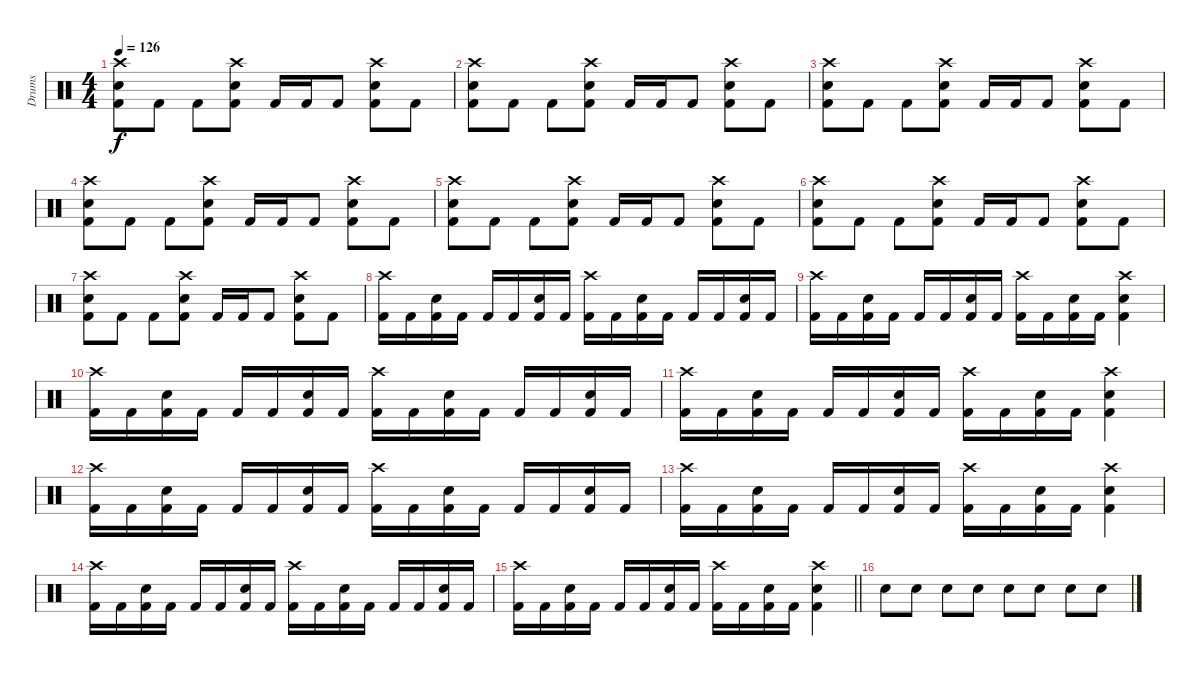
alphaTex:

\track ("Drums" "Drums") {instrument percussion}
\staff {score}
\articulation defaults
\ts (4 4)
\tempo 126
\clef neutral
\ks c
("Crash high (hit)" "Snare (hit) 2" "Kick (hit) 2").8{dy f} "Kick (hit) 2".8 "Kick (hit) 2".8 ("Crash high (hit)" "Snare (hit) 2" "Kick (hit) 2").8 "Kick (hit) 2".16 "Kick (hit) 2".16 "Kick (hit) 2".8 ("Crash high (hit)" "Snare (hit) 2" "Kick (hit) 2").8 "Kick (hit) 2".8 |
("Crash high (hit)" "Snare (hit) 2" "Kick (hit) 2").8 "Kick (hit) 2".8 "Kick (hit) 2".8 ("Crash high (hit)" "Snare (hit) 2" "Kick (hit) 2").8 "Kick (hit) 2".16 "Kick (hit) 2".16 "Kick (hit) 2".8 ("Crash high (hit)" "Snare (hit) 2" "Kick (hit) 2").8 "Kick (hit) 2".8 |
("Crash high (hit)" "Snare (hit) 2" "Kick (hit) 2").8 "Kick (hit) 2".8 "Kick (hit) 2".8 ("Crash high (hit)" "Snare (hit) 2" "Kick (hit) 2").8 "Kick (hit) 2".16 "Kick (hit) 2".16 "Kick (hit) 2".8 ("Crash high (hit)" "Snare (hit) 2" "Kick (hit) 2").8 "Kick (hit) 2".8 |
("Crash high (hit)" "Snare (hit) 2" "Kick (hit) 2").8 "Kick (hit) 2".8 "Kick (hit) 2".8 ("Crash high (hit)" "Snare (hit) 2" "Kick (hit) 2").8 "Kick (hit) 2".16 "Kick (hit) 2".16 "Kick (hit) 2".8 ("Crash high (hit)" "Snare (hit) 2" "Kick (hit) 2").8 "Kick (hit) 2".8 |
("Crash high (hit)" "Snare (hit) 2" "Kick (hit) 2").8 "Kick (hit) 2".8 "Kick (hit) 2".8 ("Crash high (hit)" "Snare (hit) 2" "Kick (hit) 2").8 "Kick (hit) 2".16 "Kick (hit) 2".16 "Kick (hit) 2".8 ("Crash high (hit)" "Snare (hit) 2" "Kick (hit) 2").8 "Kick (hit) 2".8 |
("Crash high (hit)" "Snare (hit) 2" "Kick (hit) 2").8 "Kick (hit) 2".8 "Kick (hit) 2".8 ("Crash high (hit)" "Snare (hit) 2" "Kick (hit) 2").8 "Kick (hit) 2".16 "Kick (hit) 2".16 "Kick (hit) 2".8 ("Crash high (hit)" "Snare (hit) 2" "Kick (hit) 2").8 "Kick (hit) 2".8 |
("Crash high (hit)" "Snare (hit) 2" "Kick (hit) 2").8 "Kick (hit) 2".8 "Kick (hit) 2".8 ("Crash high (hit)" "Snare (hit) 2" "Kick (hit) 2").8 "Kick (hit) 2".16 "Kick (hit) 2".16 "Kick (hit) 2".8 ("Crash high (hit)" "Snare (hit) 2" "Kick (hit) 2").8 "Kick (hit) 2".8 |
("Crash high (hit)" "Kick (hit) 2").16 "Kick (hit) 2".16 ("Snare (hit) 2" "Kick (hit) 2").16 "Kick (hit) 2".16 "Kick (hit) 2".16 "Kick (hit) 2".16 ("Snare (hit) 2" "Kick (hit) 2").16 "Kick (hit) 2".16 ("Crash high (hit)" "Kick (hit) 2").16 "Kick (hit) 2".16 ("Snare (hit) 2" "Kick (hit) 2").16 "Kick (hit) 2".16 "Kick (hit) 2".16 "Kick (hit) 2".16 ("Snare (hit) 2" "Kick (hit) 2").16 "Kick (hit) 2".16 |
("Crash high (hit)" "Kick (hit) 2").16 "Kick (hit) 2".16 ("Snare (hit) 2" "Kick (hit) 2").16 "Kick (hit) 2".16 "Kick (hit) 2".16 "Kick (hit) 2".16 ("Snare (hit) 2" "Kick (hit) 2").16 "Kick (hit) 2".16 ("Crash high (hit)" "Kick (hit) 2").16 "Kick (hit) 2".16 ("Snare (hit) 2" "Kick (hit) 2").16 "Kick (hit) 2".16 ("Crash high (hit)" "Snare (hit) 2" "Kick (hit) 2").4 |
("Crash high (hit)" "Kick (hit) 2").16 "Kick (hit) 2".16 ("Snare (hit) 2" "Kick (hit) 2").16 "Kick (hit) 2".16 "Kick (hit) 2".16 "Kick (hit) 2".16 ("Snare (hit) 2" "Kick (hit) 2").16 "Kick (hit) 2".16 ("Crash high (hit)" "Kick (hit) 2").16 "Kick (hit) 2".16 ("Snare (hit) 2" "Kick (hit) 2").16 "Kick (hit) 2".16 "Kick (hit) 2".16 "Kick (hit) 2".16 ("Snare (hit) 2" "Kick (hit) 2").16 "Kick (hit) 2".16 |
("Crash high (hit)" "Kick (hit) 2").16 "Kick (hit) 2".16 ("Snare (hit) 2" "Kick (hit) 2").16 "Kick (hit) 2".16 "Kick (hit) 2".16 "Kick (hit) 2".16 ("Snare (hit) 2" "Kick (hit) 2").16 "Kick (hit) 2".16 ("Crash high (hit)" "Kick (hit) 2").16 "Kick (hit) 2".16 ("Snare (hit) 2" "Kick (hit) 2").16 "Kick (hit) 2".16 ("Crash high (hit)" "Snare (hit) 2" "Kick (hit) 2").4 |
("Crash high (hit)" "Kick (hit) 2").16 "Kick (hit) 2".16 ("Snare (hit) 2" "Kick (hit) 2").16 "Kick (hit) 2".16 "Kick (hit) 2".16 "Kick (hit) 2".16 ("Snare (hit) 2" "Kick (hit) 2").16 "Kick (hit) 2".16 ("Crash high (hit)" "Kick (hit) 2").16 "Kick (hit) 2".16 ("Snare (hit) 2" "Kick (hit) 2").16 "Kick (hit) 2".16 "Kick (hit) 2".16 "Kick (hit) 2".16 ("Snare (hit) 2" "Kick (hit) 2").16 "Kick (hit) 2".16 |
("Crash high (hit)" "Kick (hit) 2").16 "Kick (hit) 2".16 ("Snare (hit) 2" "Kick (hit) 2").16 "Kick (hit) 2".16 "Kick (hit) 2".16 "Kick (hit) 2".16 ("Snare (hit) 2" "Kick (hit) 2").16 "Kick (hit) 2".16 ("Crash high (hit)" "Kick (hit) 2").16 "Kick (hit) 2".16 ("Snare (hit) 2" "Kick (hit) 2").16 "Kick (hit) 2".16 ("Crash high (hit)" "Snare (hit) 2" "Kick (hit) 2").4 |
("Crash high (hit)" "Kick (hit) 2").16 "Kick (hit) 2".16 ("Snare (hit) 2" "Kick (hit) 2").16 "Kick (hit) 2".16 "Kick (hit) 2".16 "Kick (hit) 2".16 ("Snare (hit) 2" "Kick (hit) 2").16 "Kick (hit) 2".16 ("Crash high (hit)" "Kick (hit) 2").16 "Kick (hit) 2".16 ("Snare (hit) 2" "Kick (hit) 2").16 "Kick (hit) 2".16 "Kick (hit) 2".16 "Kick (hit) 2".16 ("Snare (hit) 2" "Kick (hit) 2").16 "Kick (hit) 2".16 |
\barLineRight lightlight
("Crash high (hit)" "Kick (hit) 2").16 "Kick (hit) 2".16 ("Snare (hit) 2" "Kick (hit) 2").16 "Kick (hit) 2".16 "Kick (hit) 2".16 "Kick (hit) 2".16 ("Snare (hit) 2" "Kick (hit) 2").16 "Kick (hit) 2".16 ("Crash high (hit)" "Kick (hit) 2").16 "Kick (hit) 2".16 ("Snare (hit) 2" "Kick (hit) 2").16 "Kick (hit) 2".16 ("Crash high (hit)" "Snare (hit) 2" "Kick (hit) 2").4 |
\section ("" "")
"Snare (hit) 2".8 "Snare (hit) 2".8 "Snare (hit) 2".8 "Snare (hit) 2".8 "Snare (hit) 2".8 "Snare (hit) 2".8 "Snare (hit) 2".8 "Snare (hit) 2".8
